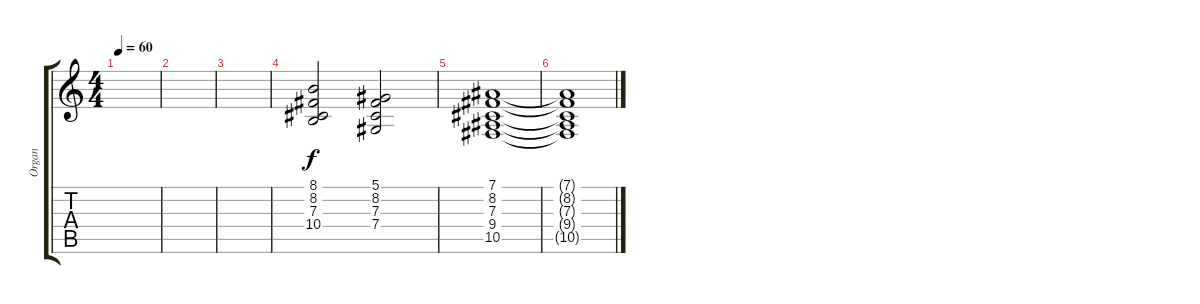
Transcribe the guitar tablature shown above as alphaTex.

\track ("Organ" "Organ") {instrument churchorgan}
\staff {score tabs}
\tuning (Eb4 Bb3 Gb3 Db3 Ab2 Eb2) {hide}
\ts (4 4)
\tempo 60
\clef g2
\ks c
|
|
|
(8.1 8.2 7.3 10.4).2 (5.1 8.2 7.3 7.4).2 |
(7.1 8.2 7.3 9.4 10.5).1 |
(7.1{t} 8.2{t} 7.3{t} 9.4{t} 10.5{t}).1
